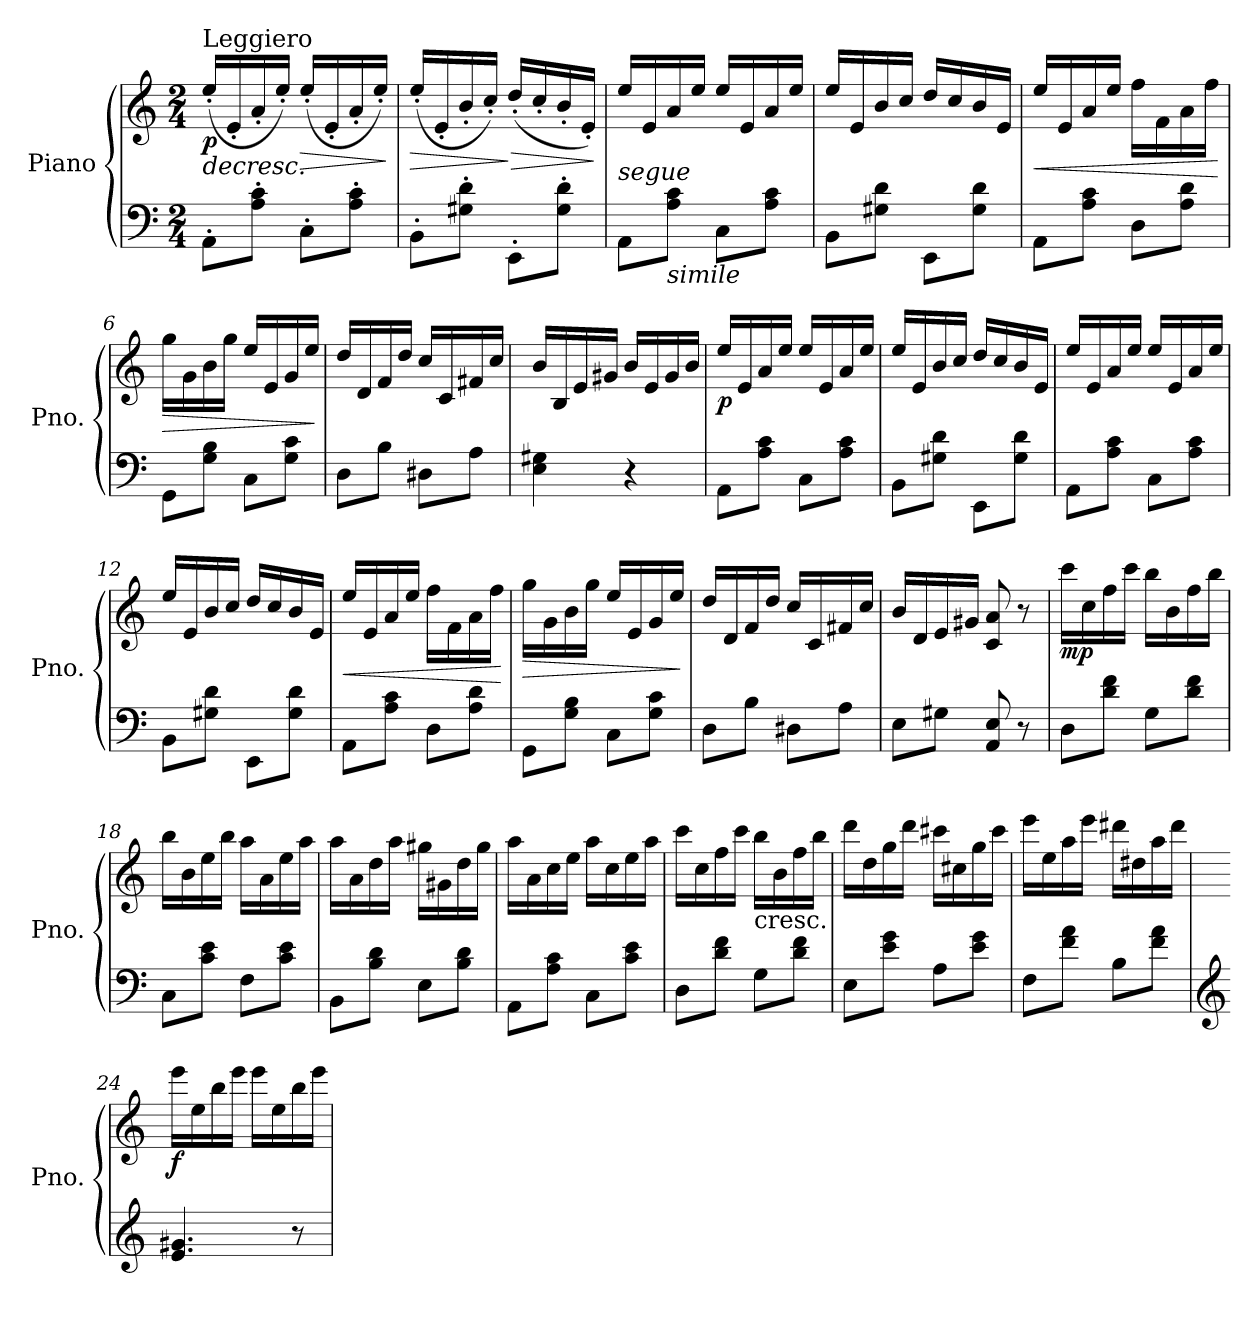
**kern	**kern	**dynam
*part1	*part1	*part1
*staff2	*staff1	*staff1/2
*I"Piano	*	*
*I'Pno.	*	*
*clefF4	*clefG2	*
*k[]	*k[]	*
*M2/4	*M2/4	*
*MM60	*MM60	*
=1	=1	=1
!	!LO:TX:a:t=Leggiero	!
!	!	!LO:HP:b
!	!	!LO:DY:n=1:b
8AA'\L	(<16ee'/LL	> p
.	16e'/	.
8A\' 8c\'J	16a'/	.
.	16ee'/JJ)	.
!	!	!LO:HP:b
8C'\L	(<16ee'/LL	>
.	16e'/	.
8A\' 8c\'J	16a'/	.
.	16ee'/JJ)	.
.	.	] ]
=2	=2	=2
!	!	!LO:HP:b
8BB'\L	(<16ee'/LL	>
.	16e'/	.
8G#X\' 8d\'J	16b'/	.
.	16cc'/JJ)	.
!	!	!LO:HP:n=1:b
8EE'\L	(<16dd'/LL	] >
.	16cc'/	.
8G#\' 8d\'J	16b'/	.
.	16e'/JJ)	.
.	.	]
=3	=3	=3
!LO:TX:a:i:t=segue	!	!
8AA\L	16ee/LL	.
.	16e/	.
!LO:TX:b:i:t=simile	!	!
8A\ 8c\J	16a/	.
.	16ee/JJ	.
8C\L	16ee/LL	.
.	16e/	.
8A\ 8c\J	16a/	.
.	16ee/JJ	.
=4	=4	=4
8BB\L	16ee/LL	.
.	16e/	.
8G#X\ 8d\J	16b/	.
.	16cc/JJ	.
8EE\L	16dd/LL	.
.	16cc/	.
8G#\ 8d\J	16b/	.
.	16e/JJ	.
!!LO:LB:g=z
=5	=5	=5
!	!	!LO:HP:b
8AA\L	16ee/LL	<
.	16e/	.
8A\ 8c\J	16a/	.
.	16ee/JJ	.
8D\L	16ff\LL	.
.	16f\	.
8A\ 8d\J	16a\	.
.	16ff\JJ	.
.	.	[
=6	=6	=6
!	!	!LO:HP:b
8GG\L	16gg\LL	>
.	16g\	.
8G\ 8B\J	16b\	.
.	16gg\JJ	.
8C\L	16ee/LL	.
.	16e/	.
8G\ 8c\J	16g/	.
.	16ee/JJ	.
.	.	]
=7	=7	=7
8D\L	16dd/LL	.
.	16d/	.
8B\J	16f/	.
.	16dd/JJ	.
8D#X\L	16cc/LL	.
.	16c/	.
8A\J	16f#X/	.
.	16cc/JJ	.
=8	=8	=8
4E\ 4G#X\	16b/LL	.
.	16B/	.
.	16e/	.
.	16g#X/JJ	.
4r	16b/LL	.
.	16e/	.
.	16g#/	.
.	16b/JJ	.
=9	=9	=9
!	!	!LO:DY:b
8AA\L	16ee/LL	p
.	16e/	.
8A\ 8c\J	16a/	.
.	16ee/JJ	.
8C\L	16ee/LL	.
.	16e/	.
8A\ 8c\J	16a/	.
.	16ee/JJ	.
!!LO:LB:g=z
=10	=10	=10
8BB\L	16ee/LL	.
.	16e/	.
8G#X\ 8d\J	16b/	.
.	16cc/JJ	.
8EE\L	16dd/LL	.
.	16cc/	.
8G#\ 8d\J	16b/	.
.	16e/JJ	.
=11	=11	=11
8AA\L	16ee/LL	.
.	16e/	.
8A\ 8c\J	16a/	.
.	16ee/JJ	.
8C\L	16ee/LL	.
.	16e/	.
8A\ 8c\J	16a/	.
.	16ee/JJ	.
=12	=12	=12
8BB\L	16ee/LL	.
.	16e/	.
8G#X\ 8d\J	16b/	.
.	16cc/JJ	.
8EE\L	16dd/LL	.
.	16cc/	.
8G#\ 8d\J	16b/	.
.	16e/JJ	.
=13	=13	=13
!	!	!LO:HP:b
8AA\L	16ee/LL	<
.	16e/	.
8A\ 8c\J	16a/	.
.	16ee/JJ	.
8D\L	16ff\LL	.
.	16f\	.
8A\ 8d\J	16a\	.
.	16ff\JJ	.
.	.	[
=14	=14	=14
!	!	!LO:HP:b
8GG\L	16gg\LL	>
.	16g\	.
8G\ 8B\J	16b\	.
.	16gg\JJ	.
8C\L	16ee/LL	.
.	16e/	.
8G\ 8c\J	16g/	.
.	16ee/JJ	.
.	.	]
!!LO:LB:g=z
=15	=15	=15
8D\L	16dd/LL	.
.	16d/	.
8B\J	16f/	.
.	16dd/JJ	.
8D#X\L	16cc/LL	.
.	16c/	.
8A\J	16f#X/	.
.	16cc/JJ	.
=16	=16	=16
8E\L	16b/LL	.
.	16d/	.
8G#X\J	16e/	.
.	16g#X/JJ	.
8AA/ 8E/	8c/ 8a/	.
8r	8r	.
=17	=17	=17
!	!	!LO:DY:b
8D\L	16ccc\LL	mp
.	16cc\	.
8d\ 8f\J	16ff\	.
.	16ccc\JJ	.
8G\L	16bb\LL	.
.	16b\	.
8d\ 8f\J	16ff\	.
.	16bb\JJ	.
=18	=18	=18
8C\L	16bb\LL	.
.	16b\	.
8c\ 8e\J	16ee\	.
.	16bb\JJ	.
8F\L	16aa\LL	.
.	16a\	.
8c\ 8e\J	16ee\	.
.	16aa\JJ	.
=19	=19	=19
8BB\L	16aa\LL	.
.	16a\	.
8B\ 8d\J	16dd\	.
.	16aa\JJ	.
8E\L	16gg#X\LL	.
.	16g#X\	.
8B\ 8d\J	16dd\	.
.	16gg#\JJ	.
!!LO:LB:g=z
=20	=20	=20
8AA\L	16aa\LL	.
.	16a\	.
8A\ 8c\J	16cc\	.
.	16ee\JJ	.
8C\L	16aa\LL	.
.	16cc\	.
8c\ 8e\J	16ee\	.
.	16aa\JJ	.
=21	=21	=21
8D\L	16ccc\LL	.
.	16cc\	.
8d\ 8f\J	16ff\	.
.	16ccc\JJ	.
!	!LO:TX:b:t=cresc.	!
8G\L	16bb\LL	.
.	16b\	.
8d\ 8f\J	16ff\	.
.	16bb\JJ	.
=22	=22	=22
8E\L	16ddd\LL	.
.	16dd\	.
8e\ 8g\J	16gg\	.
.	16ddd\JJ	.
8A\L	16ccc#X\LL	.
.	16cc#X\	.
8e\ 8g\J	16gg\	.
.	16ccc#\JJ	.
=23	=23	=23
8F\L	16eee\LL	.
.	16ee\	.
8f\ 8a\J	16aa\	.
.	16eee\JJ	.
8B\L	16ddd#X\LL	.
.	16dd#X\	.
8f\ 8a\J	16aa\	.
.	16ddd#\JJ	.
=24	=24	=24
*clefG2	*	*
!	!	!LO:DY:b
4.e/ 4.g#X/	16eee\LL	f
.	16ee\	.
.	16bb\	.
.	16eee\JJ	.
.	16eee\LL	.
.	16ee\	.
8r	16bb\	.
.	16eee\JJ	.
=	=	=
*-	*-	*-
